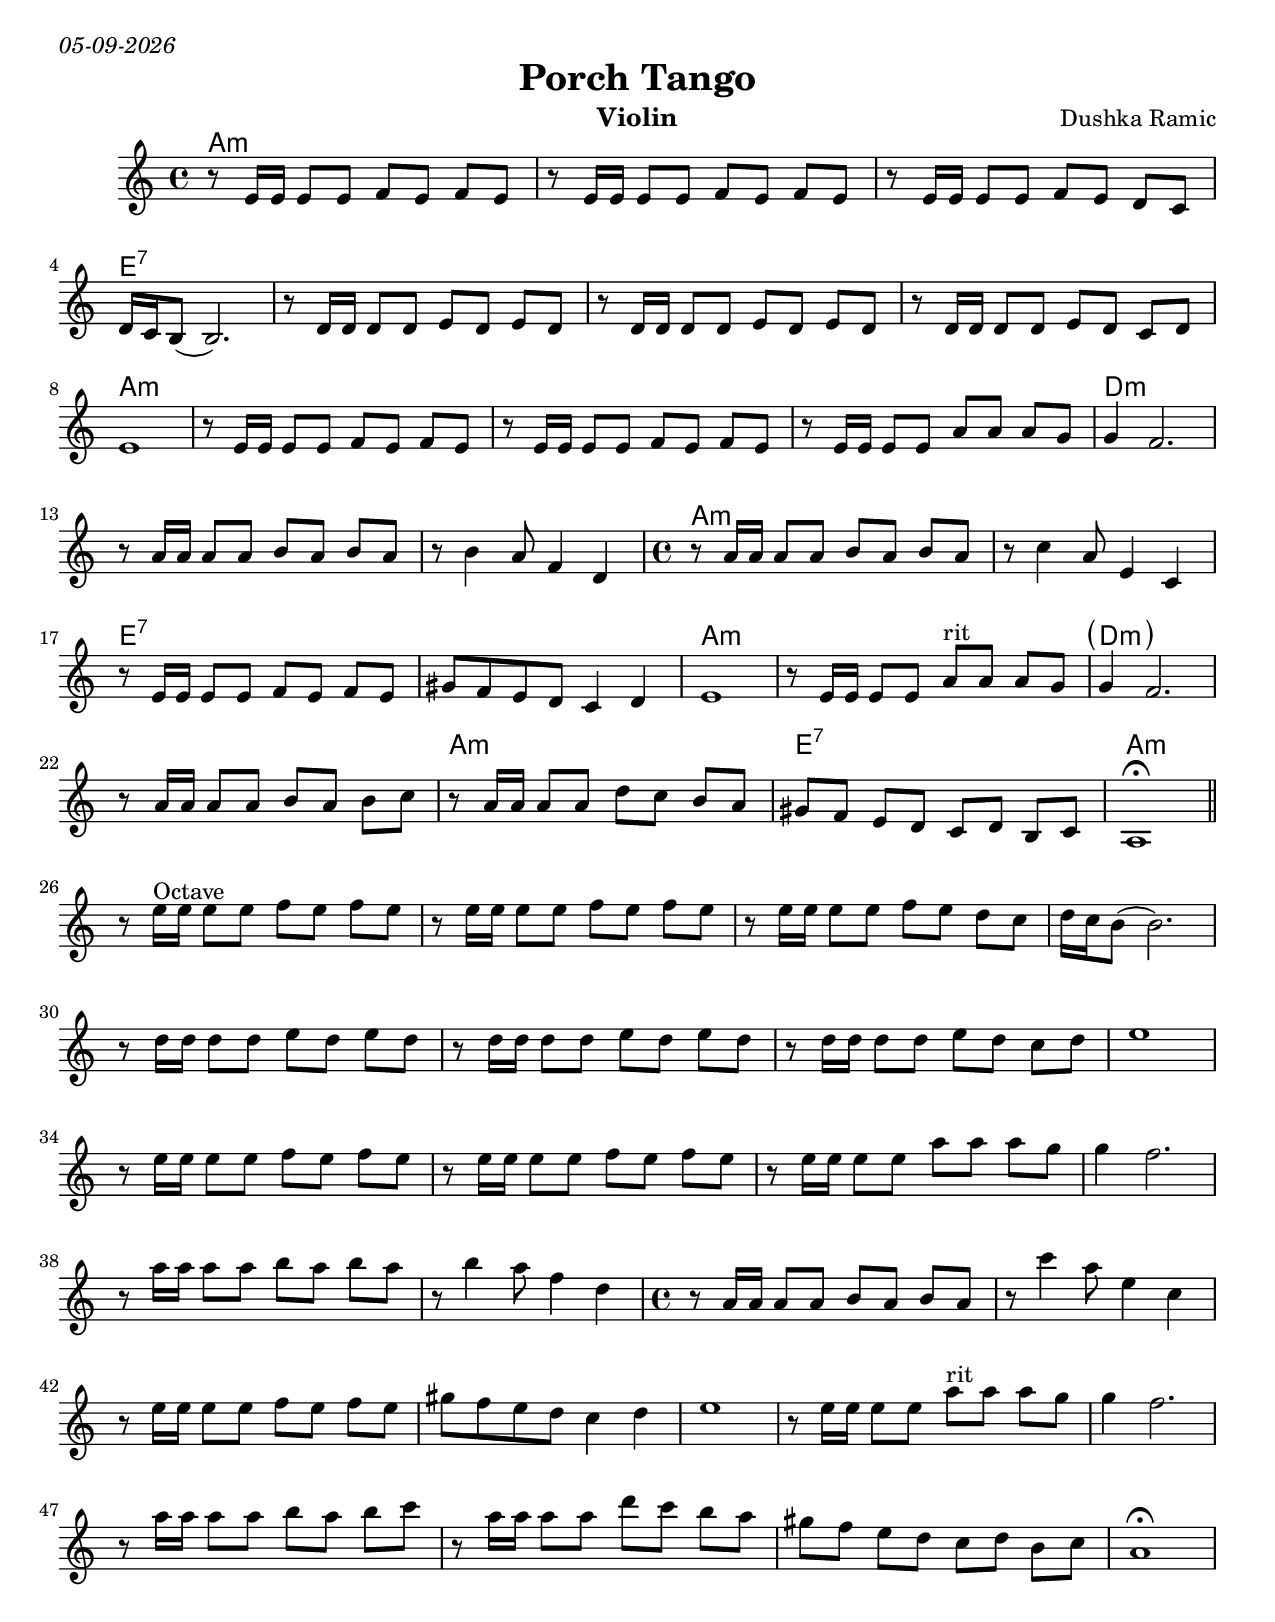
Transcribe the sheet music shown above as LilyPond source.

\version "2.24.0"
\include "english.ly"
%\pointAndClickOff
\paper{
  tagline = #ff
  print-all-headers = ##t
  #(set-paper-size "letter")
}
date = #(strftime "%d-%m-%Y" (localtime (current-time)))

\markup{ \italic{ \date }  }

%\markup{ Got something to say? }

global = {
  \clef treble
  \key a \minor
  \time 4/4
  \set Score.rehearsalMarkFormatter = #format-mark-box-alphabet
}

%#################################### Melody ########################
%melody =  \transpose c d \relative c' {  %transpose for clarinet
first =  { r8 e16 e e8 e f e f [e]| }
first_b =  { r8    e''16 ^ Octave e e8 e f e f [e]| }   % for octve part
second = { r8 d16 d d8 d e d e [d]  }
third =  { r8 a16 a a8 a b a b [a]  }

melody = \relative c' {
  \global
  %\partial 16*3 a16 d f   %lead in notes
  \first
  \first
  r8 e16 e e8 e f e d [c]|
  d16 c b8 (b2.)|
  \second
  \second
  r8 d16 d d8 d e d c [d]|
  e1
  \first
  \first
  r8 e16 e e8 e a a a [g]
  g4 f2.|

  \third
  %\time 3/4
  r8 b4 a8 f4 d|
  \time 4/4
  \transpose c c'\third
  %\time 3/4
  r8 c'4 a8 e4 c|
  %\time 4/4
  \first
  gs8 f e d c4 d
  e1
  r8 e16 e e8 e a^rit a  a [g]|
  g4 f2.|
  %\time 3/4
  r8 a16 a  a8 a b a b [c]
  r8 a16 a a8 a d c b [a]|
  %\time 4/4
  gs8 [f] e [d] c [d] b [c]
  a1 \fermata  \bar"||"


%****************** 8 va ***********************

 \first_b
  \first
  r8 e16 e e8 e f e d [c]|
  d16 c b8 (b2.)|
  \second
  \second
  r8 d16 d d8 d e d c [d]|
  e1
  \first
  \first
  r8 e16 e e8 e a a a [g]
  g4 f2.|

  \third
  %\time 3/4
  r8 b4 a8 f4 d|
  \time 4/4
  \transpose c c'\third
  %\time 3/4
  r8 c'4 a8 e4 c|
  %\time 4/4
  \first
  gs8 f e d c4 d
  e1
  r8 e16 e e8 e a^rit a  a [g]|
  g4 f2.|
  %\time 3/4
  r8 a16 a  a8 a b a b [c]
  r8 a16 a a8 a d c b [a]|
  %\time 4/4
  gs8 [f] e [d] c [d] b [c]
  a1 \fermata

}

%################################# Lyrics #####################
%\addlyrics{ \set stanza = #"1. " }
%################################# Chords #######################
harmonies = \chordmode {
  a1*3:m
  e1*4:7
  a1*4:m
  d4*12:m
  a4*8:m
  e1*2:7
  a1*2:m
  \parenthesize d4*8:m
  a4*4:m
  e1:7
  a1:m
}

\score {
  % transpose score below
  %\transpose c d
  <<
    \new ChordNames {
      \set chordChanges = ##f
      \harmonies
    }
    \new Staff  \melody
    %\new Staff \transpose c c'\melody

  >>
  \header{
    title= "Porch Tango"
    subtitle=""
    composer= "Dushka Ramic"
    instrument = "Violin"
    arranger= ""
  }
  \midi{\tempo 4 = 120}
  \layout{indent = 1.0\cm}
}
